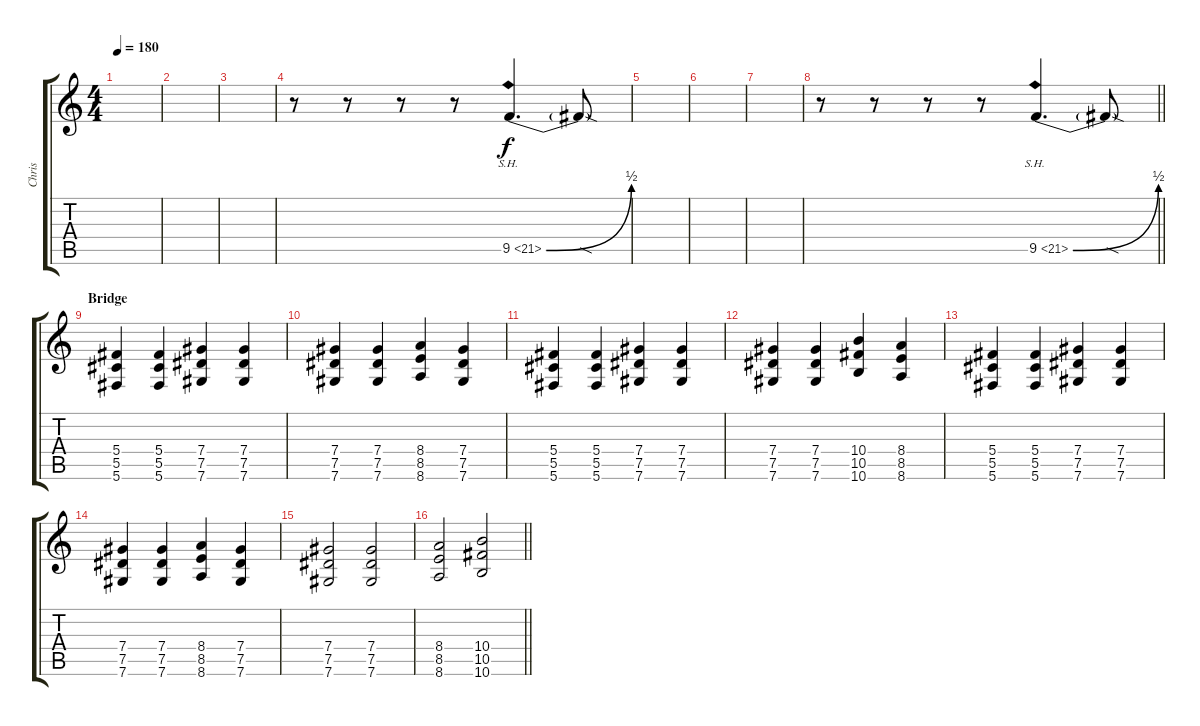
\track ("Chris" "Chris") {instrument distortionguitar}
\staff {score tabs}
\tuning (Eb4 Bb3 Gb3 Db3 Ab2 Db2) {hide}
\ts (4 4)
\tempo 180
\clef g2
\ks c
|
|
|
r.8 r.8 r.8 r.8 9.5{be (bend 0 0 60 2) sh 12}.4{d} 9.5{sod t}.8 |
|
|
|
\barLineRight lightlight
r.8 r.8 r.8 r.8 9.5{be (bend 0 0 60 2) sh 12}.4{d} 9.5{sod t}.8 |
\section ("" "Bridge")
(5.4 5.5 5.6).4{dy f balance 4} (5.4 5.5 5.6).4 (7.4 7.5 7.6).4 (7.4 7.5 7.6).4 |
(7.4 7.5 7.6).4 (7.4 7.5 7.6).4 (8.4 8.5 8.6).4 (7.4 7.5 7.6).4 |
(5.4 5.5 5.6).4 (5.4 5.5 5.6).4 (7.4 7.5 7.6).4 (7.4 7.5 7.6).4 |
(7.4 7.5 7.6).4 (7.4 7.5 7.6).4 (10.4 10.5 10.6).4 (8.4 8.5 8.6).4 |
(5.4 5.5 5.6).4 (5.4 5.5 5.6).4 (7.4 7.5 7.6).4 (7.4 7.5 7.6).4 |
(7.4 7.5 7.6).4 (7.4 7.5 7.6).4 (8.4 8.5 8.6).4 (7.4 7.5 7.6).4 |
(7.4 7.5 7.6).2 (7.4 7.5 7.6).2 |
\barLineRight lightlight
(8.4 8.5 8.6).2 (10.4 10.5 10.6).2
